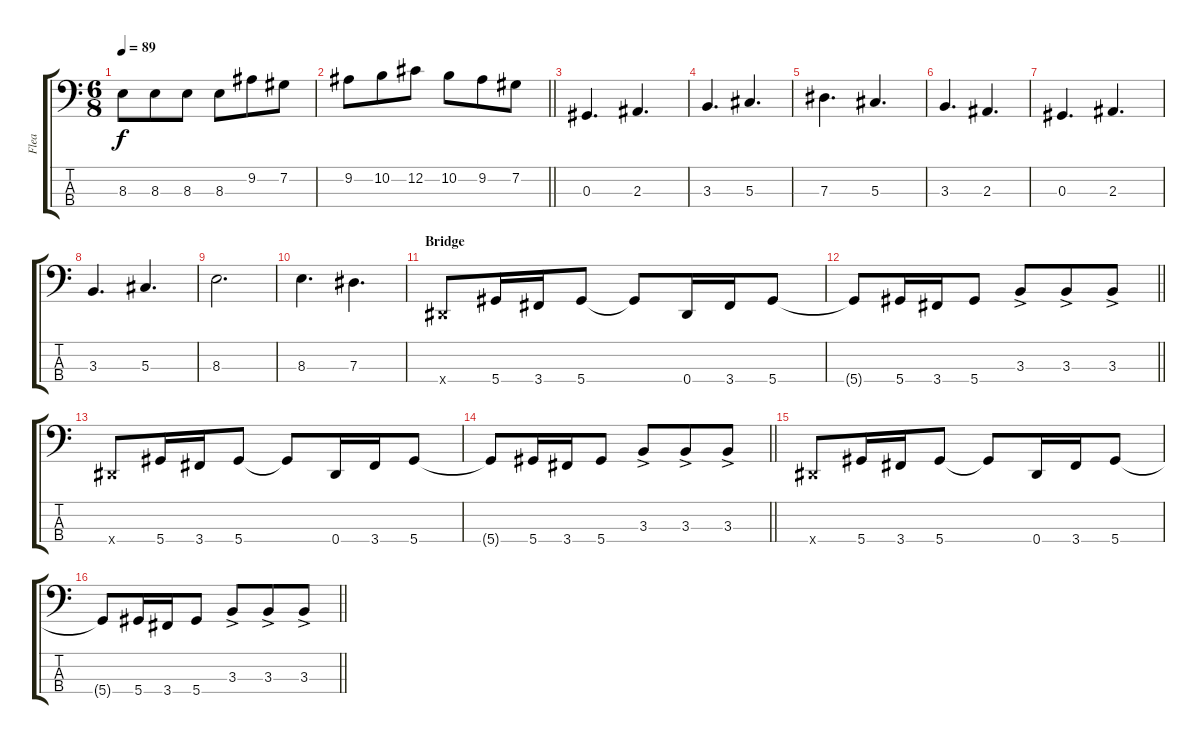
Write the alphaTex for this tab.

\track ("Flea" "Flea") {instrument electricbassfinger}
\staff {score tabs}
\tuning (Gb2 Db2 Ab1 Eb1) {hide}
\ts (6 8)
\tempo 89
\clef f4
\ks c
8.3.8{dy f} 8.3.8 8.3.8 8.3.8 9.2.8 7.2.8 |
\barLineRight lightlight
9.2.8 10.2.8 12.2.8 10.2.8 9.2.8 7.2.8 |
0.3.4{d} 2.3.4{d} |
3.3.4{d} 5.3.4{d} |
7.3.4{d} 5.3.4{d} |
3.3.4{d} 2.3.4{d} |
0.3.4{d} 2.3.4{d} |
3.3.4{d} 5.3.4{d} |
8.3.2{d} |
8.3.4{d} 7.3.4{d} |
\section ("" "Bridge")
0.4{x}.8 5.4.16 3.4.16 5.4.8 5.4{t}.8 0.4.16 3.4.16 5.4.8 |
\barLineRight lightlight
5.4{t}.8 5.4.16 3.4.16 5.4.8 3.3{ac}.8 3.3{ac}.8 3.3{ac}.8 |
0.4{x}.8 5.4.16 3.4.16 5.4.8 5.4{t}.8 0.4.16 3.4.16 5.4.8 |
\barLineRight lightlight
5.4{t}.8 5.4.16 3.4.16 5.4.8 3.3{ac}.8 3.3{ac}.8 3.3{ac}.8 |
0.4{x}.8 5.4.16 3.4.16 5.4.8 5.4{t}.8 0.4.16 3.4.16 5.4.8 |
\barLineRight lightlight
5.4{t}.8 5.4.16 3.4.16 5.4.8 3.3{ac}.8 3.3{ac}.8 3.3{ac}.8
